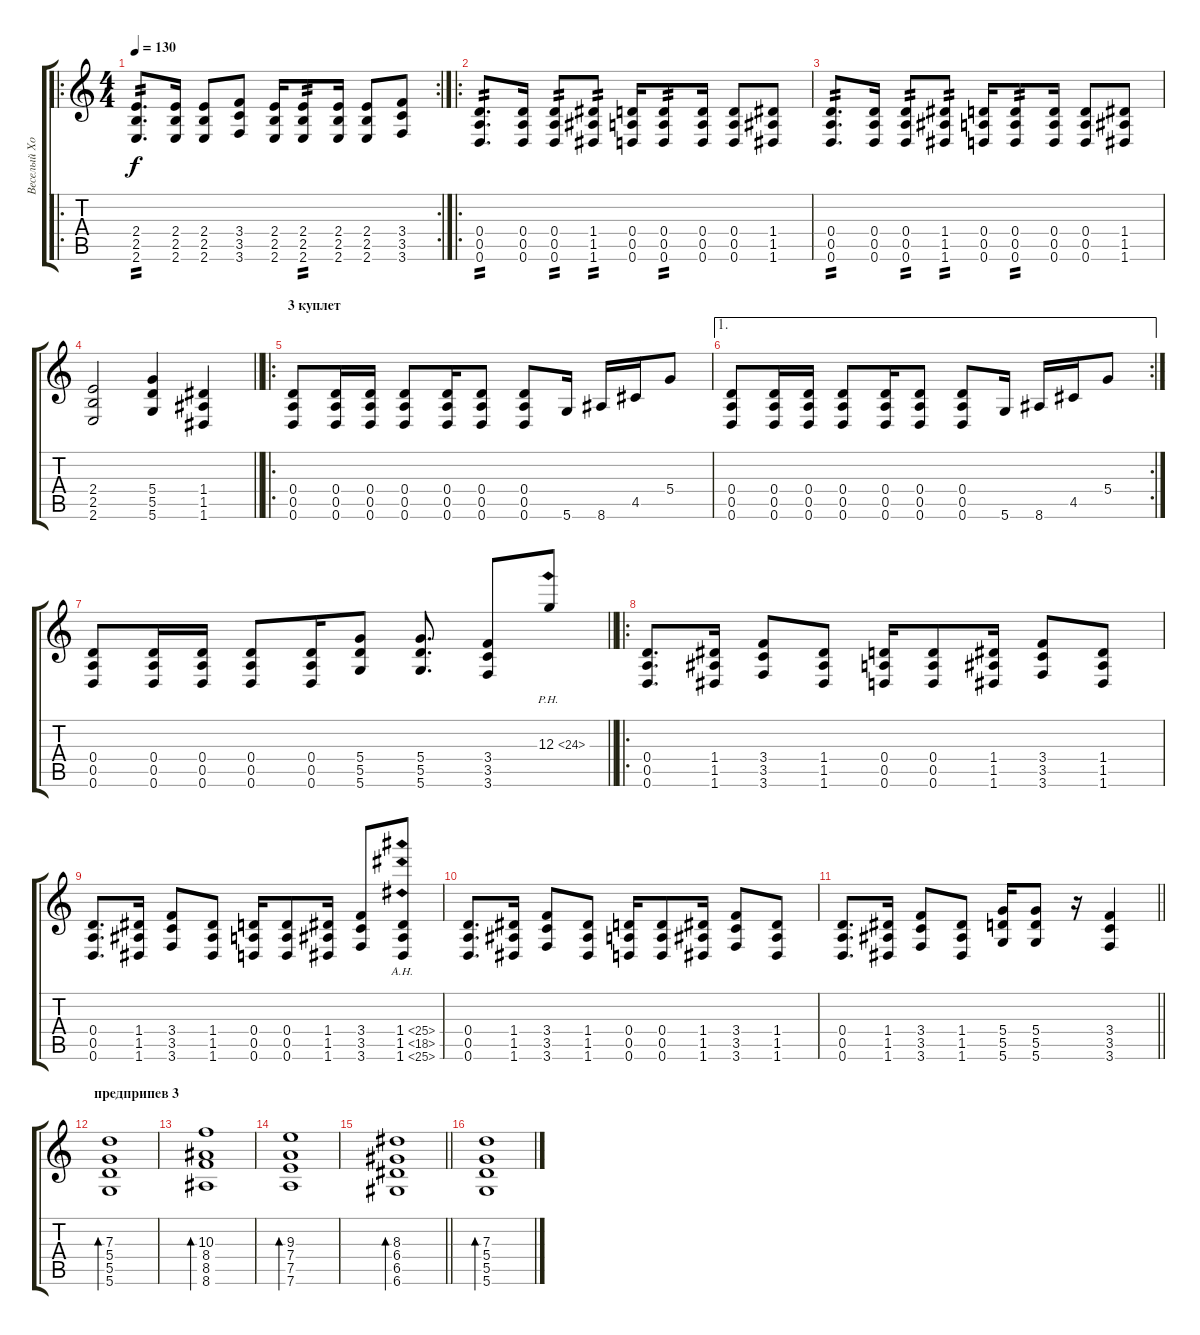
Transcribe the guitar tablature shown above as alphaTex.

\track ("Веселый Хобит" "Веселый Хо") {instrument overdrivenguitar}
\staff {score tabs}
\tuning (E4 B3 G3 D3 A2 D2) {hide}
\ro
\rc 2
\ts (4 4)
\tempo 130
\clef g2
\ks c
(2.4 2.5 2.6).8{d tp 2 dy f} (2.4 2.5 2.6).16 (2.4 2.5 2.6).8 (3.4 3.5 3.6).8 (2.4 2.5 2.6).16 (2.4 2.5 2.6).8{tp 2} (2.4 2.5 2.6).16 (2.4 2.5 2.6).8 (3.4 3.5 3.6).8 |
\ro
(0.4 0.5 0.6).8{d tp 2} (0.4 0.5 0.6).16 (0.4 0.5 0.6).8{tp 2} (1.4 1.5 1.6).8{tp 2} (0.4 0.5 0.6).16 (0.4 0.5 0.6).8{tp 2} (0.4 0.5 0.6).16 (0.4 0.5 0.6).8 (1.4 1.5 1.6).8 |
(0.4 0.5 0.6).8{d tp 2} (0.4 0.5 0.6).16 (0.4 0.5 0.6).8{tp 2} (1.4 1.5 1.6).8{tp 2} (0.4 0.5 0.6).16 (0.4 0.5 0.6).8{tp 2} (0.4 0.5 0.6).16 (0.4 0.5 0.6).8 (1.4 1.5 1.6).8 |
\barLineRight lightlight
(2.4 2.5 2.6).2 (5.4 5.5 5.6).4 (1.4 1.5 1.6).4 |
\ro
\section ("" "3 куплет")
(0.4 0.5 0.6).8 (0.4 0.5 0.6).16 (0.4 0.5 0.6).16 (0.4 0.5 0.6).8 (0.4 0.5 0.6).16 (0.4 0.5 0.6).8 (0.4 0.5 0.6).8 5.6.16 8.6.16 4.5.16 5.4.8 |
\ae 1
\rc 2
(0.4 0.5 0.6).8 (0.4 0.5 0.6).16 (0.4 0.5 0.6).16 (0.4 0.5 0.6).8 (0.4 0.5 0.6).16 (0.4 0.5 0.6).8 (0.4 0.5 0.6).8 5.6.16 8.6.16 4.5.16 5.4.8 |
\barLineRight lightlight
(0.4 0.5 0.6).8 (0.4 0.5 0.6).16 (0.4 0.5 0.6).16 (0.4 0.5 0.6).8 (0.4 0.5 0.6).16 (5.4 5.5 5.6).8 (5.4 5.5 5.6).8{d} (3.4 3.5 3.6).8 12.3{ph 12}.8 |
\ro
(0.4 0.5 0.6).8{d} (1.4 1.5 1.6).16 (3.4 3.5 3.6).8 (1.4 1.5 1.6).8 (0.4 0.5 0.6).16 (0.4 0.5 0.6).8 (1.4 1.5 1.6).16 (3.4 3.5 3.6).8 (1.4 1.5 1.6).8 |
(0.4 0.5 0.6).8{d} (1.4 1.5 1.6).16 (3.4 3.5 3.6).8 (1.4 1.5 1.6).8 (0.4 0.5 0.6).16 (0.4 0.5 0.6).8 (1.4 1.5 1.6).16 (3.4 3.5 3.6).8 (1.4{ah 24} 1.5{ah 17} 1.6{ah 24}).8 |
(0.4 0.5 0.6).8{d} (1.4 1.5 1.6).16 (3.4 3.5 3.6).8 (1.4 1.5 1.6).8 (0.4 0.5 0.6).16 (0.4 0.5 0.6).8 (1.4 1.5 1.6).16 (3.4 3.5 3.6).8 (1.4 1.5 1.6).8 |
\barLineRight lightlight
(0.4 0.5 0.6).8{d} (1.4 1.5 1.6).16 (3.4 3.5 3.6).8 (1.4 1.5 1.6).8 (5.4 5.5 5.6).16 (5.4 5.5 5.6).8 r.16 (3.4 3.5 3.6).4 |
\section ("" "предприпев 3")
(7.3 5.4 5.5 5.6).1{bd 30} |
(10.3 8.4 8.5 8.6).1{bd 30} |
(9.3 7.4 7.5 7.6).1{bd 240} |
\barLineRight lightlight
(8.3 6.4 6.5 6.6).1{bd 240} |
(7.3 5.4 5.5 5.6).1{bd 240}
